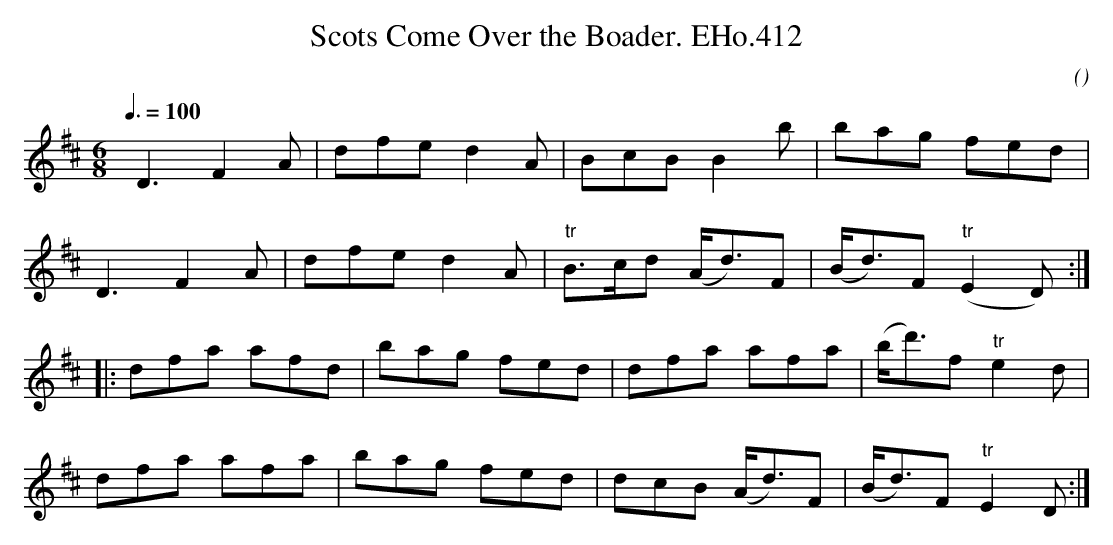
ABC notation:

X:1
T:Scots Come Over the Boader. EHo.412
M:6/8
L:1/8
Q:3/8=100
C:
O:
K:D
yD3F2A | dfe d2A | BcB B2b | bag fed |
D3F2A | dfe d2A | "tr"B>cd (A<d)F | (B<d)F "tr"(E2D) :|
|: dfa afd | bag fed | dfa afa | (b<d')f "tr"e2d |
dfa afa | bag fed | dcB (A<d)F | (B<d)F "tr"E2D :|
